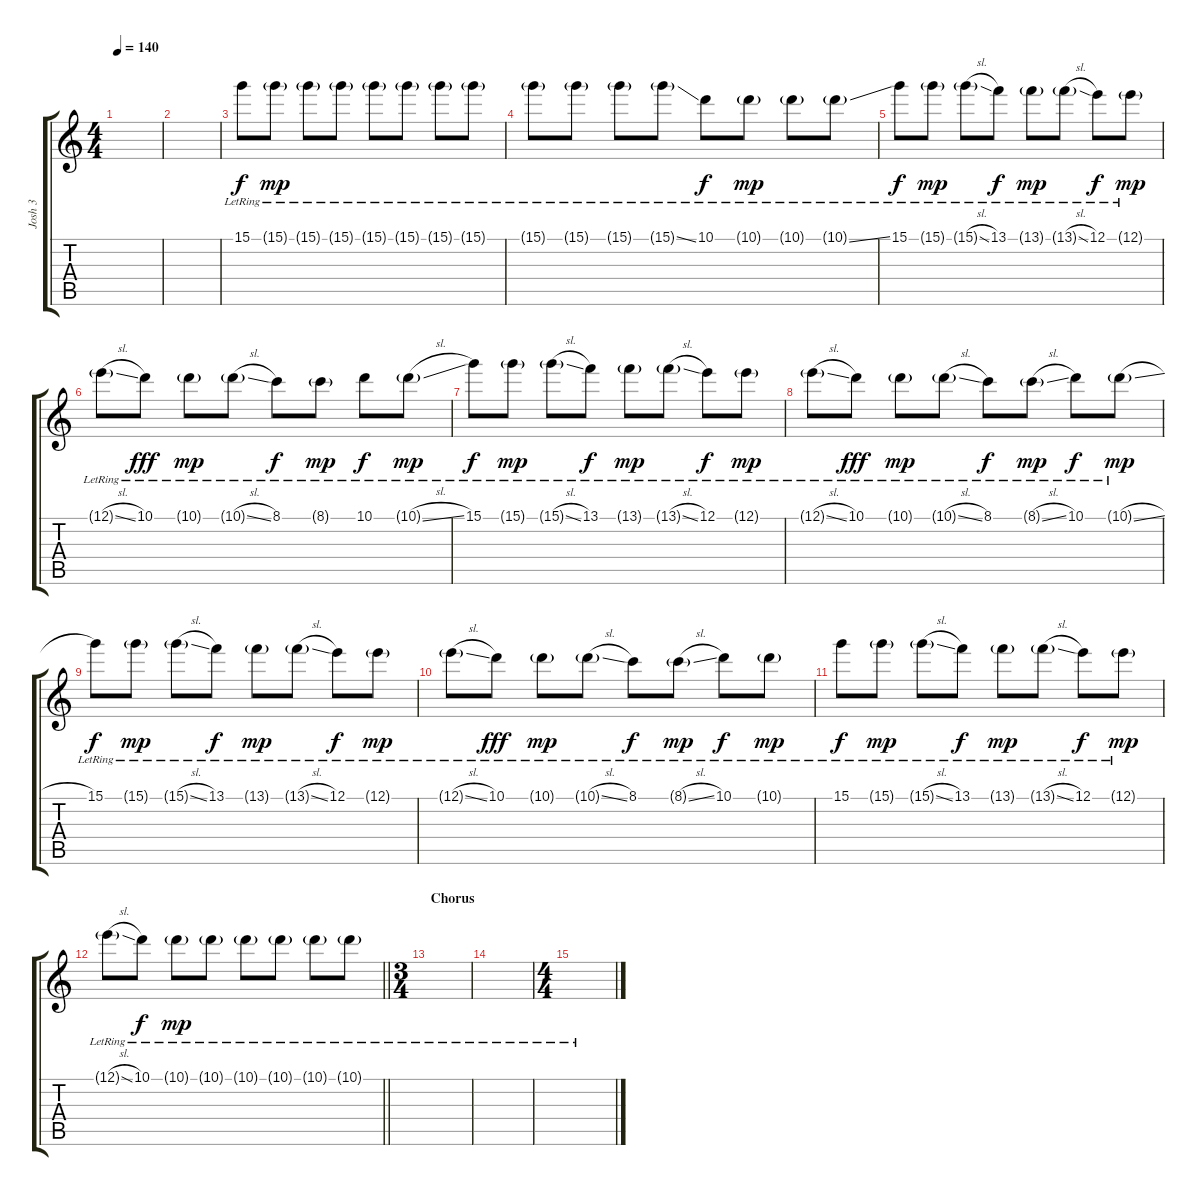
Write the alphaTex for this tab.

\track ("Josh 3" "Josh 3") {instrument overdrivenguitar}
\staff {score tabs}
\tuning (E4 B3 G3 D3 A2 E2) {hide}
\ts (4 4)
\tempo 140
\clef g2
\ks c
|
|
15.1{lr}.8 15.1{g lr}.8{dy mp} 15.1{g lr}.8 15.1{g lr}.8 15.1{g lr}.8 15.1{g lr}.8 15.1{g lr}.8 15.1{g lr}.8 |
15.1{g lr}.8 15.1{g lr}.8 15.1{g lr}.8 15.1{ss g lr}.8 10.1{lr}.8{dy f} 10.1{g lr}.8{dy mp} 10.1{g lr}.8 10.1{ss g lr}.8 |
15.1{lr}.8{dy f} 15.1{g lr}.8{dy mp} 15.1{sl g lr}.8 13.1{lr}.8{dy f} 13.1{g lr}.8{dy mp} 13.1{sl g lr}.8 12.1{lr}.8{dy f} 12.1{g lr}.8{dy mp} |
12.1{sl g lr}.8 10.1{lr}.8{dy fff} 10.1{g lr}.8{dy mp} 10.1{sl g lr}.8 8.1{lr}.8{dy f} 8.1{g lr}.8{dy mp} 10.1{lr}.8{dy f} 10.1{sl g lr}.8{dy mp} |
15.1{lr}.8{dy f} 15.1{g lr}.8{dy mp} 15.1{sl g lr}.8 13.1{lr}.8{dy f} 13.1{g lr}.8{dy mp} 13.1{sl g lr}.8 12.1{lr}.8{dy f} 12.1{g lr}.8{dy mp} |
12.1{sl g lr}.8 10.1{lr}.8{dy fff} 10.1{g lr}.8{dy mp} 10.1{sl g lr}.8 8.1{lr}.8{dy f} 8.1{sl g lr}.8{dy mp} 10.1{lr}.8{dy f} 10.1{sl g lr}.8{dy mp} |
15.1{lr}.8{dy f} 15.1{g lr}.8{dy mp} 15.1{sl g lr}.8 13.1{lr}.8{dy f} 13.1{g lr}.8{dy mp} 13.1{sl g lr}.8 12.1{lr}.8{dy f} 12.1{g lr}.8{dy mp} |
12.1{sl g lr}.8 10.1{lr}.8{dy fff} 10.1{g lr}.8{dy mp} 10.1{sl g lr}.8 8.1{lr}.8{dy f} 8.1{sl g lr}.8{dy mp} 10.1{lr}.8{dy f} 10.1{g lr}.8{dy mp} |
15.1{lr}.8{dy f} 15.1{g lr}.8{dy mp} 15.1{sl g lr}.8 13.1{lr}.8{dy f} 13.1{g lr}.8{dy mp} 13.1{sl g lr}.8 12.1{lr}.8{dy f} 12.1{g lr}.8{dy mp} |
\barLineRight lightlight
12.1{sl g lr}.8 10.1{lr}.8{dy f} 10.1{g lr}.8{dy mp} 10.1{g lr}.8 10.1{g lr}.8 10.1{g lr}.8 10.1{g lr}.8 10.1{g lr}.8 |
\ts (3 4)
\section ("" "Chorus")
|
|
\ts (4 4)
